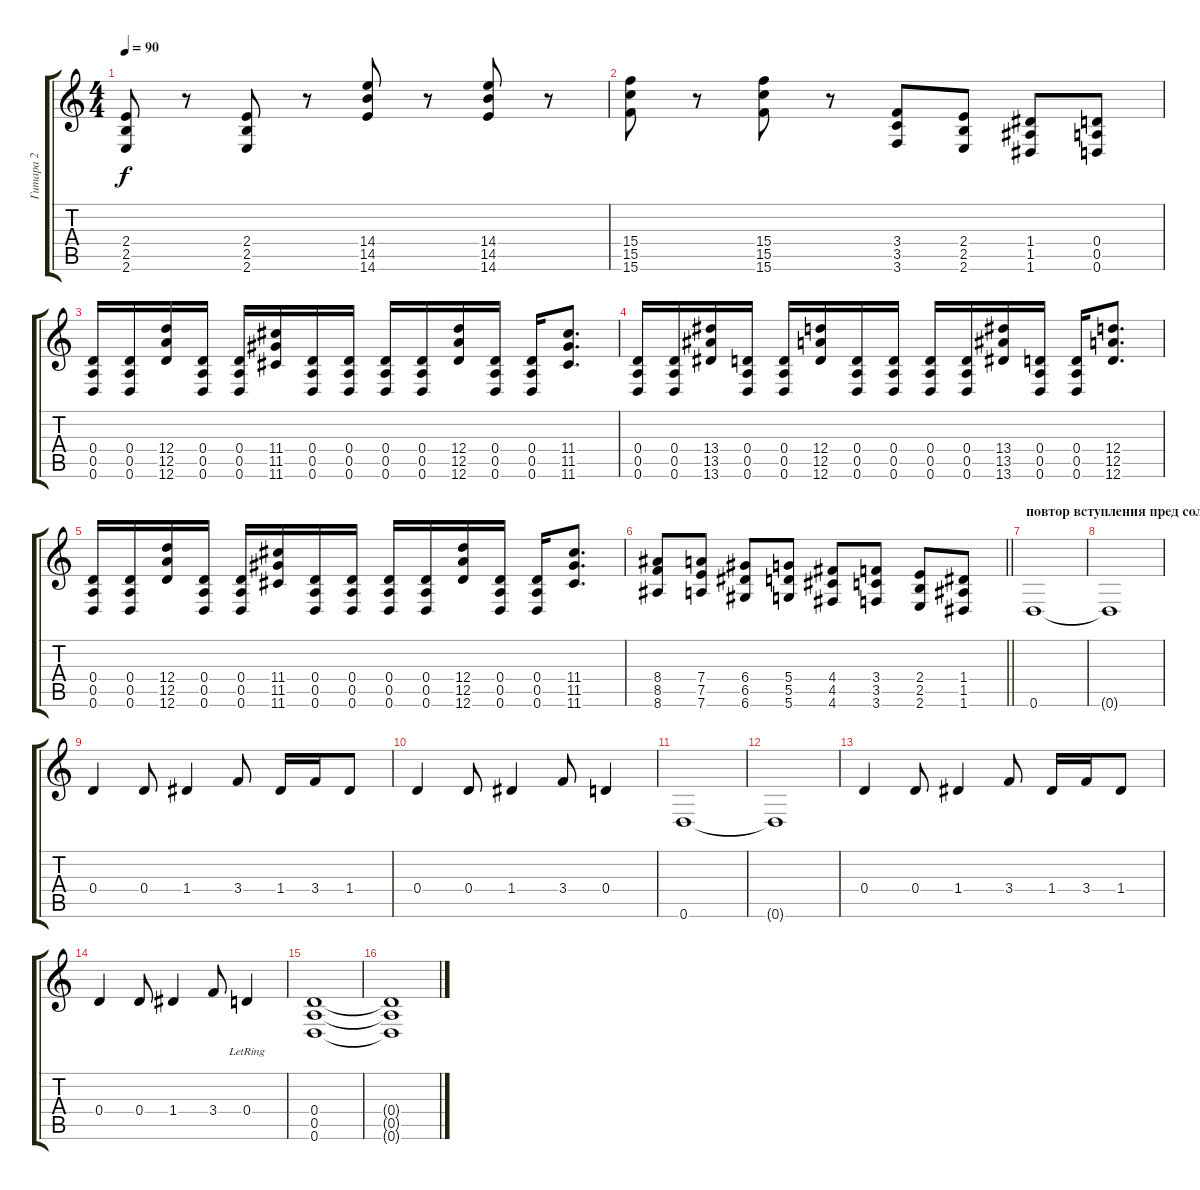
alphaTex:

\track ("Гитара 2" "Гитара 2") {instrument overdrivenguitar}
\staff {score tabs}
\tuning (E4 B3 G3 D3 A2 D2) {hide}
\ts (4 4)
\tempo 90
\clef g2
\ks c
(2.4 2.5 2.6).8{dy f} r.8 (2.4 2.5 2.6).8 r.8 (14.4 14.5 14.6).8 r.8 (14.4 14.5 14.6).8 r.8 |
(15.4 15.5 15.6).8 r.8 (15.4 15.5 15.6).8 r.8 (3.4 3.5 3.6).8 (2.4 2.5 2.6).8 (1.4 1.5 1.6).8 (0.4 0.5 0.6).8 |
(0.4 0.5 0.6).16 (0.4 0.5 0.6).16 (12.4 12.5 12.6).16 (0.4 0.5 0.6).16 (0.4 0.5 0.6).16 (11.4 11.5 11.6).16 (0.4 0.5 0.6).16 (0.4 0.5 0.6).16 (0.4 0.5 0.6).16 (0.4 0.5 0.6).16 (12.4 12.5 12.6).16 (0.4 0.5 0.6).16 (0.4 0.5 0.6).16 (11.4 11.5 11.6).8{d} |
(0.4 0.5 0.6).16 (0.4 0.5 0.6).16 (13.4 13.5 13.6).16 (0.4 0.5 0.6).16 (0.4 0.5 0.6).16 (12.4 12.5 12.6).16 (0.4 0.5 0.6).16 (0.4 0.5 0.6).16 (0.4 0.5 0.6).16 (0.4 0.5 0.6).16 (13.4 13.5 13.6).16 (0.4 0.5 0.6).16 (0.4 0.5 0.6).16 (12.4 12.5 12.6).8{d} |
(0.4 0.5 0.6).16 (0.4 0.5 0.6).16 (12.4 12.5 12.6).16 (0.4 0.5 0.6).16 (0.4 0.5 0.6).16 (11.4 11.5 11.6).16 (0.4 0.5 0.6).16 (0.4 0.5 0.6).16 (0.4 0.5 0.6).16 (0.4 0.5 0.6).16 (12.4 12.5 12.6).16 (0.4 0.5 0.6).16 (0.4 0.5 0.6).16 (11.4 11.5 11.6).8{d} |
\barLineRight lightlight
(8.4 8.5 8.6).8 (7.4 7.5 7.6).8 (6.4 6.5 6.6).8 (5.4 5.5 5.6).8 (4.4 4.5 4.6).8 (3.4 3.5 3.6).8 (2.4 2.5 2.6).8 (1.4 1.5 1.6).8 |
\section ("" "повтор вступления пред соляком")
0.6.1 |
0.6{t}.1 |
0.4.4 0.4.8 1.4.4 3.4.8 1.4.16 3.4.16 1.4.8 |
0.4.4 0.4.8 1.4.4 3.4.8 0.4.4 |
0.6.1 |
0.6{t}.1 |
0.4.4 0.4.8 1.4.4 3.4.8 1.4.16 3.4.16 1.4.8 |
0.4.4 0.4.8 1.4.4 3.4.8 0.4{lr}.4 |
(0.4 0.5 0.6).1 |
(0.4{t} 0.5{t} 0.6{t}).1
